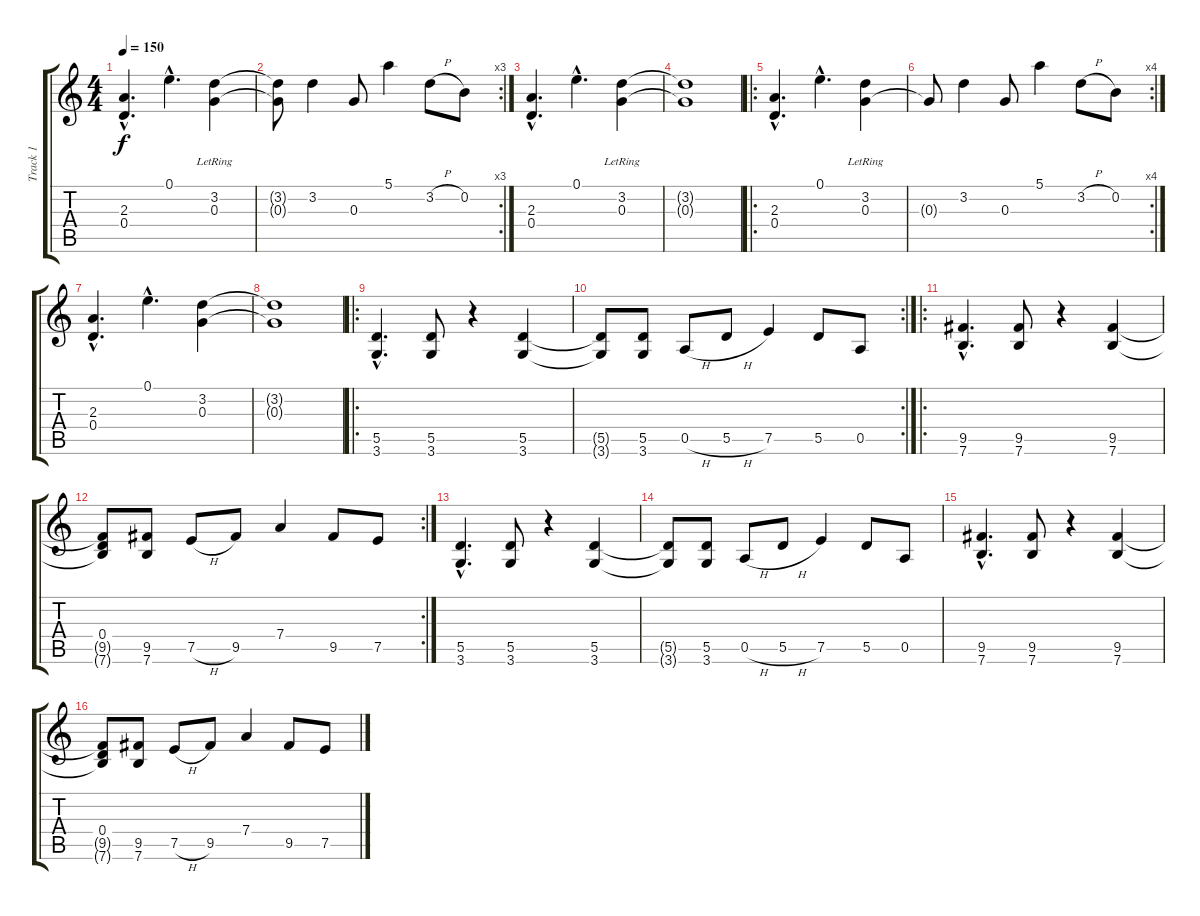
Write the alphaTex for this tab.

\track ("Track 1" "Track 1") {instrument electricguitarjazz}
\staff {score tabs}
\tuning (E4 B3 G3 D3 A2 E2) {hide}
\ts (4 4)
\tempo 150
\clef g2
\ks c
(2.3{hac} 0.4{hac}).4{d dy f instrument electricguitarjazz} 0.1{hac}.4{d} (3.2{lr} 0.3{lr}).4 |
\rc 3
(3.2{t} 0.3{t}).8 3.2.4 0.3.8 5.1.4 3.2{h}.8 0.2.8 |
(2.3{hac} 0.4{hac}).4{d} 0.1{hac}.4{d} (3.2{lr} 0.3{lr}).4 |
(3.2{t} 0.3{t}).1 |
\ro
(2.3{hac} 0.4{hac}).4{d} 0.1{hac}.4{d} (3.2 0.3{lr}).4 |
\rc 4
0.3{t}.8 3.2.4 0.3.8 5.1.4 3.2{h}.8 0.2.8 |
(2.3{hac} 0.4{hac}).4{d} 0.1{hac}.4{d} (3.2 0.3).4 |
(3.2{t} 0.3{t}).1 |
\ro
(5.5{hac} 3.6{hac}).4{d} (5.5 3.6).8 r.4 (5.5 3.6).4 |
\rc 2
(5.5{t} 3.6{t}).8 (5.5 3.6).8 0.5{h}.8 5.5{h}.8 7.5.4 5.5.8 0.5.8 |
\ro
(9.5{hac} 7.6{hac}).4{d} (9.5 7.6).8 r.4 (9.5 7.6).4 |
\rc 2
(0.4 9.5{t} 7.6{t}).8 (9.5 7.6).8 7.5{h}.8 9.5.8 7.4.4 9.5.8 7.5.8 |
(5.5{hac} 3.6{hac}).4{d} (5.5 3.6).8 r.4 (5.5 3.6).4 |
(5.5{t} 3.6{t}).8 (5.5 3.6).8 0.5{h}.8 5.5{h}.8 7.5.4 5.5.8 0.5.8 |
(9.5{hac} 7.6{hac}).4{d} (9.5 7.6).8 r.4 (9.5 7.6).4 |
(0.4 9.5{t} 7.6{t}).8 (9.5 7.6).8 7.5{h}.8 9.5.8 7.4.4 9.5.8 7.5.8
